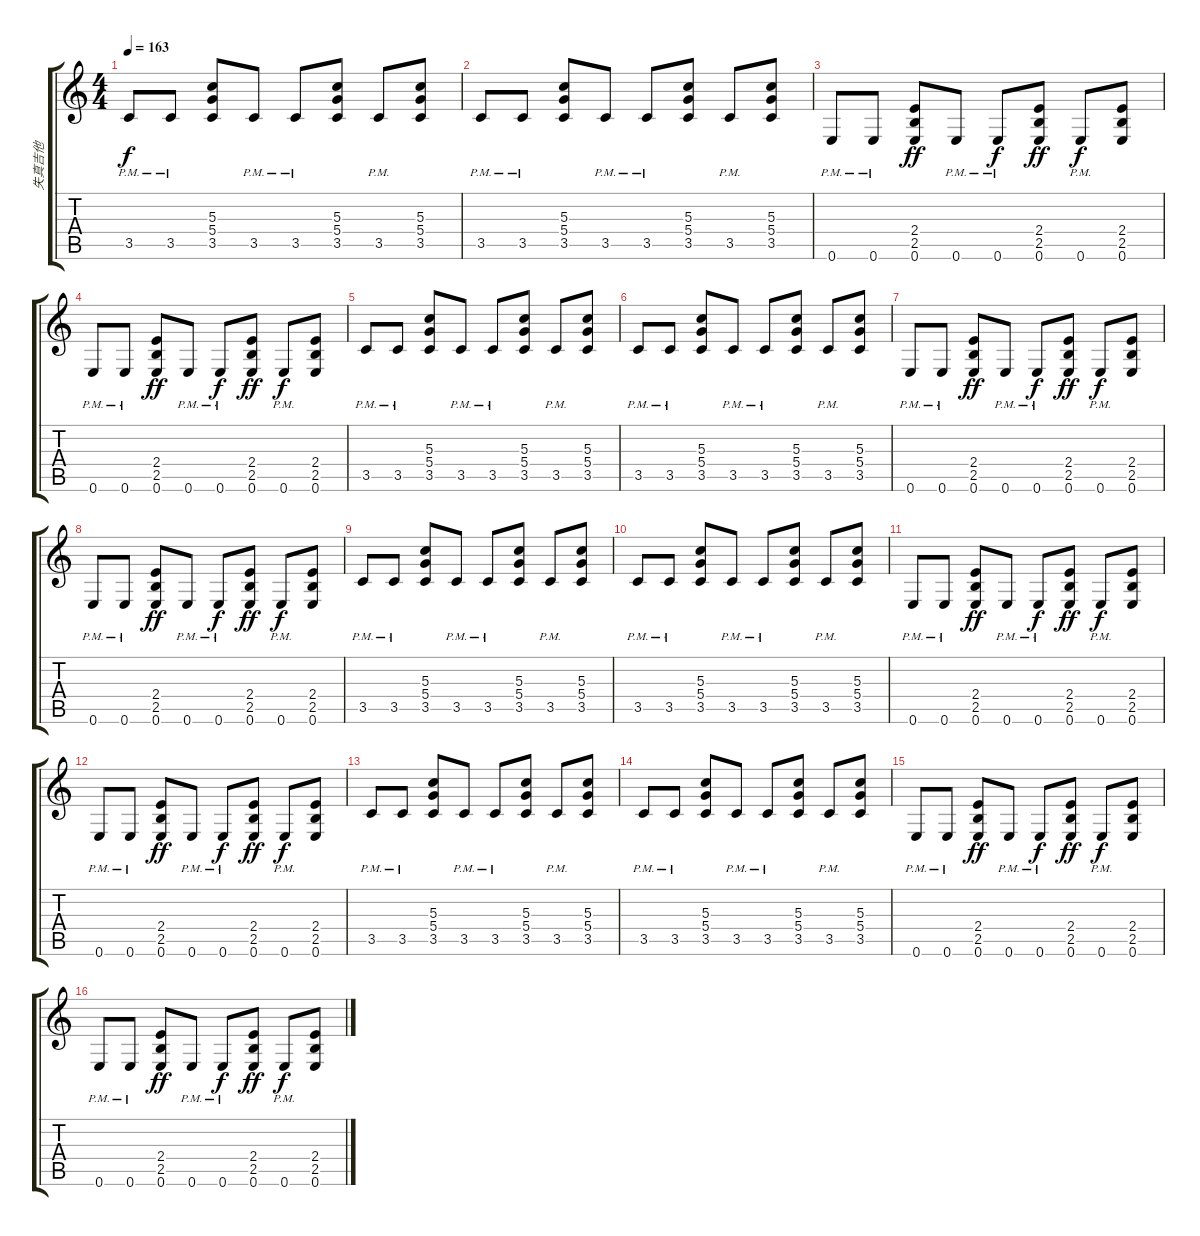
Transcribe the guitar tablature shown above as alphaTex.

\track ("失真吉他" "失真吉他") {instrument distortionguitar}
\staff {score tabs}
\tuning (E4 B3 G3 D3 A2 E2) {hide}
\ts (4 4)
\tempo 163
\clef g2
\ks c
3.5{pm}.8{dy f} 3.5{pm}.8 (5.3 5.4 3.5).8 3.5{pm}.8 3.5{pm}.8 (5.3 5.4 3.5).8 3.5{pm}.8 (5.3 5.4 3.5).8 |
3.5{pm}.8 3.5{pm}.8 (5.3 5.4 3.5).8 3.5{pm}.8 3.5{pm}.8 (5.3 5.4 3.5).8 3.5{pm}.8 (5.3 5.4 3.5).8 |
0.6{pm}.8 0.6{pm}.8 (2.4 2.5 0.6).8{dy ff} 0.6{pm}.8 0.6{pm}.8{dy f} (2.4 2.5 0.6).8{dy ff} 0.6{pm}.8{dy f} (2.4 2.5 0.6).8 |
0.6{pm}.8 0.6{pm}.8 (2.4 2.5 0.6).8{dy ff} 0.6{pm}.8 0.6{pm}.8{dy f} (2.4 2.5 0.6).8{dy ff} 0.6{pm}.8{dy f} (2.4 2.5 0.6).8 |
3.5{pm}.8 3.5{pm}.8 (5.3 5.4 3.5).8 3.5{pm}.8 3.5{pm}.8 (5.3 5.4 3.5).8 3.5{pm}.8 (5.3 5.4 3.5).8 |
3.5{pm}.8 3.5{pm}.8 (5.3 5.4 3.5).8 3.5{pm}.8 3.5{pm}.8 (5.3 5.4 3.5).8 3.5{pm}.8 (5.3 5.4 3.5).8 |
0.6{pm}.8 0.6{pm}.8 (2.4 2.5 0.6).8{dy ff} 0.6{pm}.8 0.6{pm}.8{dy f} (2.4 2.5 0.6).8{dy ff} 0.6{pm}.8{dy f} (2.4 2.5 0.6).8 |
0.6{pm}.8 0.6{pm}.8 (2.4 2.5 0.6).8{dy ff} 0.6{pm}.8 0.6{pm}.8{dy f} (2.4 2.5 0.6).8{dy ff} 0.6{pm}.8{dy f} (2.4 2.5 0.6).8 |
3.5{pm}.8 3.5{pm}.8 (5.3 5.4 3.5).8 3.5{pm}.8 3.5{pm}.8 (5.3 5.4 3.5).8 3.5{pm}.8 (5.3 5.4 3.5).8 |
3.5{pm}.8 3.5{pm}.8 (5.3 5.4 3.5).8 3.5{pm}.8 3.5{pm}.8 (5.3 5.4 3.5).8 3.5{pm}.8 (5.3 5.4 3.5).8 |
0.6{pm}.8 0.6{pm}.8 (2.4 2.5 0.6).8{dy ff} 0.6{pm}.8 0.6{pm}.8{dy f} (2.4 2.5 0.6).8{dy ff} 0.6{pm}.8{dy f} (2.4 2.5 0.6).8 |
0.6{pm}.8 0.6{pm}.8 (2.4 2.5 0.6).8{dy ff} 0.6{pm}.8 0.6{pm}.8{dy f} (2.4 2.5 0.6).8{dy ff} 0.6{pm}.8{dy f} (2.4 2.5 0.6).8 |
3.5{pm}.8 3.5{pm}.8 (5.3 5.4 3.5).8 3.5{pm}.8 3.5{pm}.8 (5.3 5.4 3.5).8 3.5{pm}.8 (5.3 5.4 3.5).8 |
3.5{pm}.8 3.5{pm}.8 (5.3 5.4 3.5).8 3.5{pm}.8 3.5{pm}.8 (5.3 5.4 3.5).8 3.5{pm}.8 (5.3 5.4 3.5).8 |
0.6{pm}.8 0.6{pm}.8 (2.4 2.5 0.6).8{dy ff} 0.6{pm}.8 0.6{pm}.8{dy f} (2.4 2.5 0.6).8{dy ff} 0.6{pm}.8{dy f} (2.4 2.5 0.6).8 |
0.6{pm}.8 0.6{pm}.8 (2.4 2.5 0.6).8{dy ff} 0.6{pm}.8 0.6{pm}.8{dy f} (2.4 2.5 0.6).8{dy ff} 0.6{pm}.8{dy f} (2.4 2.5 0.6).8
